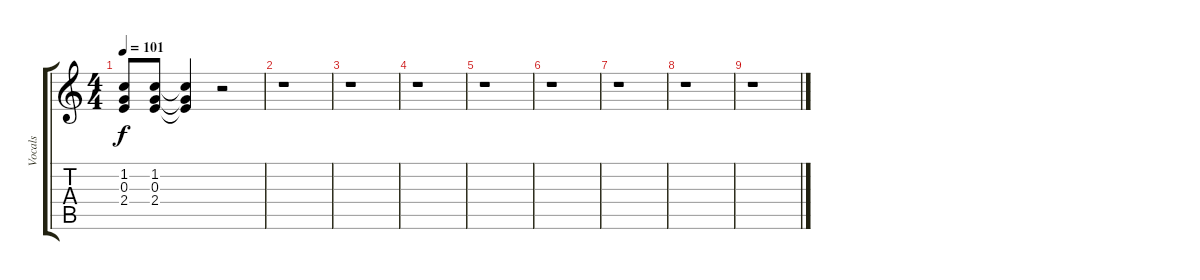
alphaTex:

\track ("Vocals" "Vocals") {instrument electricguitarmuted}
\staff {score tabs}
\tuning (E4 B3 G3 D3 A2 E2) {hide}
\ts (4 4)
\tempo 101
\clef g2
\ks c
(1.2 0.3 2.4).8{dy f} (1.2 0.3 2.4).8 (1.2{t} 0.3{t} 2.4{t}).4 r.2 |
r.1 |
r.1 |
r.1 |
r.1 |
r.1 |
r.1 |
r.1 |
r.1
